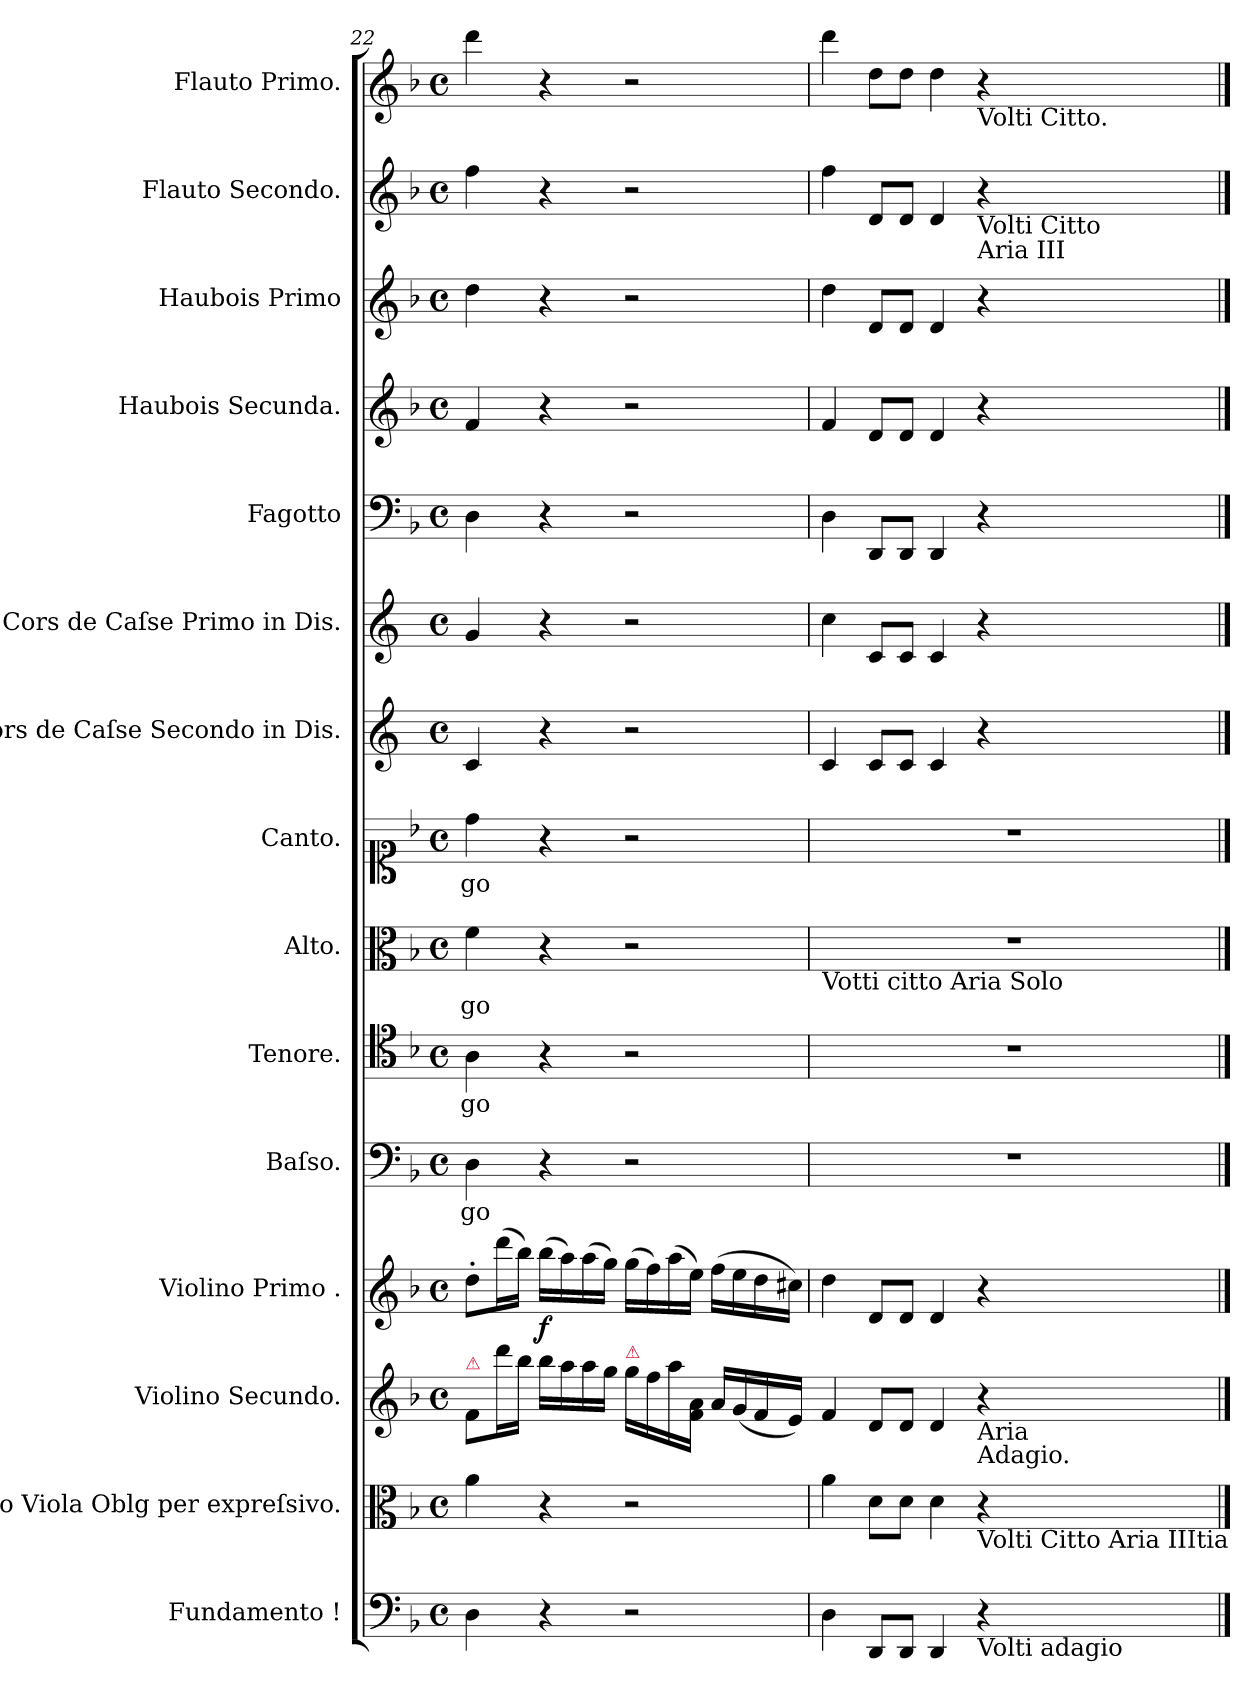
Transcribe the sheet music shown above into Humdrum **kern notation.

**kern	**kern	**kern	**kern	**dynam	**kern	**text	**kern	**text	**kern	**text	**kern	**text	**kern	**kern	**kern	**kern	**kern	**kern	**kern
*part15	*part14	*part13	*part12	*part12	*part11	*part11	*part10	*part10	*part9	*part9	*part8	*part8	*part7	*part6	*part5	*part4	*part3	*part2	*part1
*staff15	*staff14	*staff13	*staff12	*staff12	*staff11	*staff11	*staff10	*staff10	*staff9	*staff9	*staff8	*staff8	*staff7	*staff6	*staff5	*staff4	*staff3	*staff2	*staff1
*I"Fundamento !	*I"Alto Viola Oblg per expreſsivo.	*I"Violino Secundo.	*I"Violino Primo .	*	*I"Baſso.	*	*I"Tenore.	*	*I"Alto.	*	*I"Canto.	*	*I"Cors de Caſse Secondo in Dis.	*I"Cors de Caſse Primo in Dis.	*I"Fagotto	*I"Haubois Secunda.	*I"Haubois Primo	*I"Flauto Secondo.	*I"Flauto Primo.
*I'fund	*I'a-vla	*I'vl 2	*I'vl 1	*	*I'B	*	*I'T	*	*I'A	*	*	*	*I'cor 2	*I'cor 1	*I'fg	*	*	*I'fl 2	*I'fl 1
*clefF4	*clefC3	*clefG2	*clefG2	*	*clefF4	*	*clefC4	*	*clefC3	*	*clefC1	*	*clefG2	*clefG2	*clefF4	*clefG2	*clefG2	*clefG2	*clefG2
*	*	*	*	*	*	*	*	*	*	*	*	*	*ITrd6c10	*ITrd6c10	*	*	*	*	*
*k[b-]	*k[b-]	*k[b-]	*k[b-]	*	*k[b-]	*	*k[b-]	*	*k[b-]	*	*k[b-]	*	*k[f#c#]	*k[f#c#]	*k[b-]	*k[b-]	*k[b-]	*k[b-]	*k[b-]
*d:	*d:	*d:	*d:	*	*d:	*	*d:	*	*d:	*	*d:	*	*	*	*d:	*d:	*d:	*d:	*d:
*M4/4	*M4/4	*M4/4	*M4/4	*	*M4/4	*	*M4/4	*	*M4/4	*	*M4/4	*	*M4/4	*M4/4	*M4/4	*M4/4	*M4/4	*M4/4	*M4/4
*met(c)	*met(c)	*met(c)	*met(c)	*	*met(c)	*	*met(c)	*	*met(c)	*	*met(c)	*	*met(c)	*met(c)	*met(c)	*met(c)	*met(c)	*met(c)	*met(c)
=22	=22	=22	=22	=22	=22	=22	=22	=22	=22	=22	=22	=22	=22	=22	=22	=22	=22	=22	=22
!	!	!LO:TX:a:color=crimson:t=⚠	!	!	!	!	!	!	!	!	!	!	!	!	!	!	!	!	!
4D\	4a\	8f/L	8dd'\L	.	4D\	-go	4A\	-go	4f\	-go	4dd\	-go	4D/	4A/	4D\	4f/	4dd\	4ff\	4ddd\
.	.	16ddd\L	(16ddd\L	.	.	.	.	.	.	.	.	.	.	.	.	.	.	.	.
.	.	16bb-\JJ	16bb-\JJ)	.	.	.	.	.	.	.	.	.	.	.	.	.	.	.	.
4r	4r	16bb-\LL	(16bb-\LL	f	4r	.	4r	.	4r	.	4r	.	4r	4r	4r	4r	4r	4r	4r
.	.	16aa\	16aa\)	.	.	.	.	.	.	.	.	.	.	.	.	.	.	.	.
.	.	16aa\	(16aa\	.	.	.	.	.	.	.	.	.	.	.	.	.	.	.	.
.	.	16gg\JJ	16gg\JJ)	.	.	.	.	.	.	.	.	.	.	.	.	.	.	.	.
!	!	!LO:TX:a:color=crimson:t=⚠	!	!	!	!	!	!	!	!	!	!	!	!	!	!	!	!	!
2r	2r	16gg\LL	(16gg\LL	.	2r	.	2r	.	2r	.	2r	.	2r	2r	2r	2r	2r	2r	2r
.	.	16ff\	16ff\)	.	.	.	.	.	.	.	.	.	.	.	.	.	.	.	.
.	.	16aa\	(16aa\	.	.	.	.	.	.	.	.	.	.	.	.	.	.	.	.
.	.	16f/ 16a/JJ	16ee\JJ)	.	.	.	.	.	.	.	.	.	.	.	.	.	.	.	.
.	.	16a/LL	(16ff\LL	.	.	.	.	.	.	.	.	.	.	.	.	.	.	.	.
.	.	(16g/	16ee\	.	.	.	.	.	.	.	.	.	.	.	.	.	.	.	.
.	.	16f/	16dd\	.	.	.	.	.	.	.	.	.	.	.	.	.	.	.	.
.	.	16e/JJ)	16cc#X\JJ)	.	.	.	.	.	.	.	.	.	.	.	.	.	.	.	.
=23	=23	=23-	=23	=23	=23	=23	=23	=23	=23	=23	=23	=23	=23	=23	=23	=23	=23	=23	=23
!	!	!	!	!	!	!	!	!	!LO:TX:b:t=Votti citto Aria Solo	!	!	!	!	!	!	!	!	!	!
4D\	4a\	4f/	4dd\	.	1r	.	1r	.	1r	.	1r	.	4D/	4d\	4D\	4f/	4dd\	4ff\	4ddd\
8DD/L	8d\L	8d/L	8d/L	.	.	.	.	.	.	.	.	.	8D/L	8D/L	8DD/L	8d/L	8d/L	8d/L	8dd\L
8DD/J	8d\J	8d/J	8d/J	.	.	.	.	.	.	.	.	.	8D/J	8D/J	8DD/J	8d/J	8d/J	8d/J	8dd\J
4DD/	4d\	4d/	4d/	.	.	.	.	.	.	.	.	.	4D/	4D/	4DD/	4d/	4d/	4d/	4dd\
!	!	!	!	!	!	!	!	!	!	!	!	!	!	!	!	!	!	!	!LO:TX:b:t=Volti Citto.
!	!	!	!	!	!	!	!	!	!	!	!	!	!	!	!	!	!	!LO:TX:b:t=Volti Citto	!
!	!	!	!	!	!	!	!	!	!	!	!	!	!	!	!	!	!	!LO:TX:b:t=Aria III	!
!	!	!LO:TX:b:t=Aria\nAdagio.	!	!	!	!	!	!	!	!	!	!	!	!	!	!	!	!	!
!	!LO:TX:b:t=Volti Citto Aria IIItia	!	!	!	!	!	!	!	!	!	!	!	!	!	!	!	!	!	!
!LO:TX:b:t=Volti adagio	!	!	!	!	!	!	!	!	!	!	!	!	!	!	!	!	!	!	!
4r	4r	4r	4r	.	.	.	.	.	.	.	.	.	4r	4r	4r	4r	4r	4r	4r
==	==	==	==	==	==	==	==	==	==	==	==	==	==	==	==	==	==	==	==
*-	*-	*-	*-	*-	*-	*-	*-	*-	*-	*-	*-	*-	*-	*-	*-	*-	*-	*-	*-
